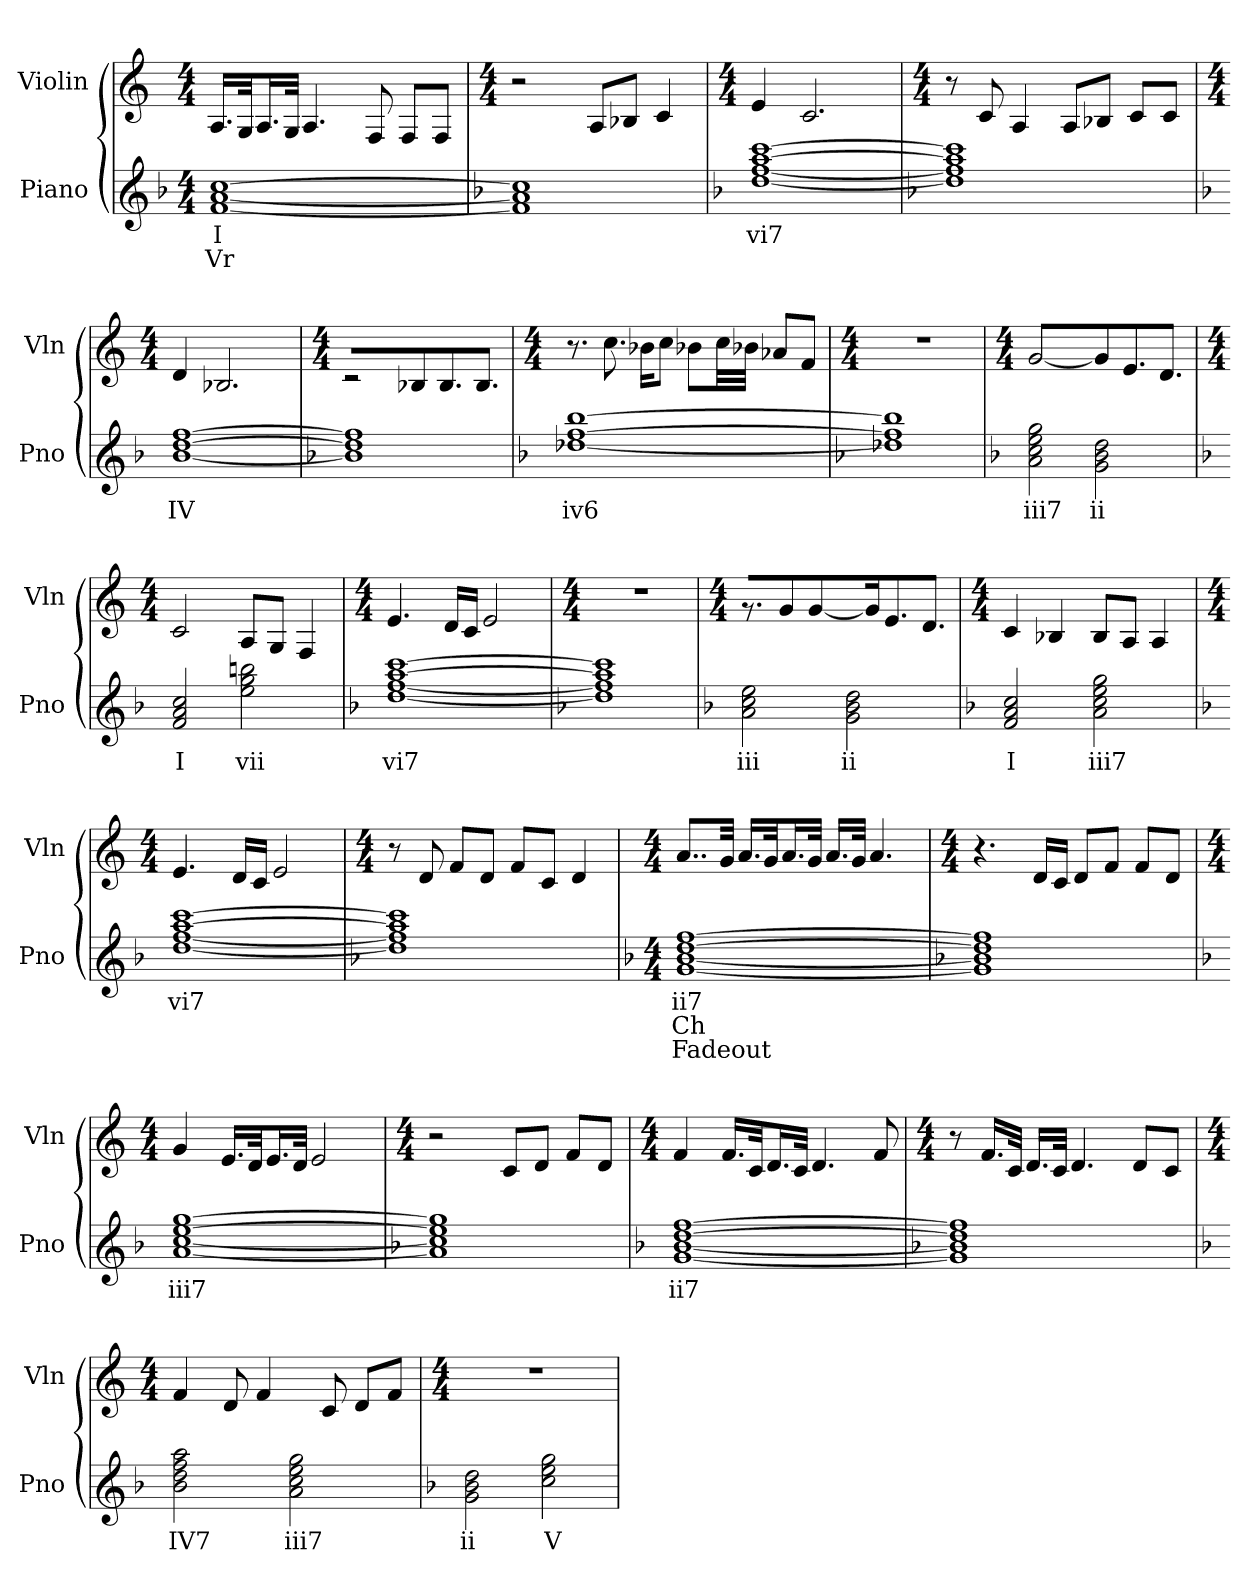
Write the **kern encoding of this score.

**kern	**text	**text	**text	**kern
*part2	*part2	*part2	*part2	*part1
*staff2	*staff2	*staff2	*staff2	*staff1
*I"Piano	*	*	*	*I"Violin
*I'Pno	*	*	*	*I'Vln
*k[b-]	*	*	*	*
*F:	*	*	*	*
*M4/4	*	*	*	*M4/4
=	=	=	=	=
[1f [1a [1cc	I	Vr	.	16.ALL
.	.	.	.	32GJk
.	.	.	.	16.AL
.	.	.	.	32GJJk
.	.	.	.	4.A
.	.	.	.	8F
.	.	.	.	8FL
.	.	.	.	8FJ
=	=	=	=	=
*k[b-]	*	*	*	*
*F:	*	*	*	*
*	*	*	*	*M4/4
1f] 1a] 1cc]	.	.	.	2r
.	.	.	.	8AL
.	.	.	.	8B-XJ
.	.	.	.	4c
=	=	=	=	=
*k[b-]	*	*	*	*
*F:	*	*	*	*
*	*	*	*	*M4/4
[1dd [1ff [1aa [1ccc	vi7	.	.	4e
.	.	.	.	2.c
=	=	=	=	=
*k[b-]	*	*	*	*
*F:	*	*	*	*
*	*	*	*	*M4/4
1dd] 1ff] 1aa] 1ccc]	.	.	.	8r
.	.	.	.	8c
.	.	.	.	4A
.	.	.	.	8AL
.	.	.	.	8B-XJ
.	.	.	.	8cL
.	.	.	.	8cJ
=	=	=	=	=
*k[b-]	*	*	*	*
*F:	*	*	*	*
*	*	*	*	*M4/4
[1b- [1dd [1ff	IV	.	.	4d
.	.	.	.	2.B-X
=	=	=	=	=
*k[b-]	*	*	*	*
*F:	*	*	*	*
*	*	*	*	*M4/4
1b-] 1dd] 1ff]	.	.	.	2r
.	.	.	.	8B-XL
.	.	.	.	8.B-J
.	.	.	.	8.B-J
=	=	=	=	=
*k[b-]	*	*	*	*
*F:	*	*	*	*
*	*	*	*	*M4/4
[1dd-X [1ff [1bb-	iv6	.	.	8.r
.	.	.	.	8.cc
.	.	.	.	16b-XKL
.	.	.	.	8ccJ
.	.	.	.	8b-XL
.	.	.	.	32ccLL
.	.	.	.	32b-XJJJ
.	.	.	.	8a-XL
.	.	.	.	8fJ
=	=	=	=	=
*k[b-]	*	*	*	*
*F:	*	*	*	*
*	*	*	*	*M4/4
1dd-X] 1ff] 1bb-]	.	.	.	1r
=	=	=	=	=
*k[b-]	*	*	*	*
*F:	*	*	*	*
*	*	*	*	*M4/4
2a 2cc 2ee 2gg	iii7	.	.	[2g
2g 2b- 2dd	ii	.	.	8g]
.	.	.	.	8.e
.	.	.	.	8.dJ
=	=	=	=	=
*k[b-]	*	*	*	*
*F:	*	*	*	*
*	*	*	*	*M4/4
2f 2a 2cc	I	.	.	2c
2ee 2gg 2bbn	vii	.	.	8AL
.	.	.	.	8GJ
.	.	.	.	4F
=	=	=	=	=
*k[b-]	*	*	*	*
*F:	*	*	*	*
*	*	*	*	*M4/4
[1dd [1ff [1aa [1ccc	vi7	.	.	4.e
.	.	.	.	16dLL
.	.	.	.	16cJJ
.	.	.	.	2e
=	=	=	=	=
*k[b-]	*	*	*	*
*F:	*	*	*	*
*	*	*	*	*M4/4
1dd] 1ff] 1aa] 1ccc]	.	.	.	1r
=	=	=	=	=
*k[b-]	*	*	*	*
*F:	*	*	*	*
*	*	*	*	*M4/4
2a 2cc 2ee	iii	.	.	8.r
.	.	.	.	8g
.	.	.	.	[4g
2g 2b- 2dd	ii	.	.	.
.	.	.	.	16g]
.	.	.	.	8.e
.	.	.	.	8.dJ
=	=	=	=	=
*k[b-]	*	*	*	*
*F:	*	*	*	*
*	*	*	*	*M4/4
2f 2a 2cc	I	.	.	4c
.	.	.	.	4B-X
2a 2cc 2ee 2gg	iii7	.	.	8B-L
.	.	.	.	8AJ
.	.	.	.	4A
=	=	=	=	=
*k[b-]	*	*	*	*
*F:	*	*	*	*
*	*	*	*	*M4/4
[1dd [1ff [1aa [1ccc	vi7	.	.	4.e
.	.	.	.	16dLL
.	.	.	.	16cJJ
.	.	.	.	2e
=	=	=	=	=
*k[b-]	*	*	*	*
*F:	*	*	*	*
*	*	*	*	*M4/4
1dd] 1ff] 1aa] 1ccc]	.	.	.	8r
.	.	.	.	8d
.	.	.	.	8fL
.	.	.	.	8dJ
.	.	.	.	8fL
.	.	.	.	8cJ
.	.	.	.	4d
=	=	=	=	=
*k[b-]	*	*	*	*
*F:	*	*	*	*
*M4/4	*	*	*	*M4/4
[1g [1b- [1dd [1ff	ii7	Ch	Fadeout	8..aL
.	.	.	.	32gJkk
.	.	.	.	16.aLL
.	.	.	.	32gJk
.	.	.	.	16.aL
.	.	.	.	32gJJk
.	.	.	.	16.aLL
.	.	.	.	32gJJk
.	.	.	.	4.a
=	=	=	=	=
*k[b-]	*	*	*	*
*F:	*	*	*	*
*	*	*	*	*M4/4
1g] 1b-] 1dd] 1ff]	.	.	.	4.r
.	.	.	.	16dLL
.	.	.	.	16cJJ
.	.	.	.	8dL
.	.	.	.	8fJ
.	.	.	.	8fL
.	.	.	.	8dJ
=	=	=	=	=
*k[b-]	*	*	*	*
*F:	*	*	*	*
*	*	*	*	*M4/4
[1a [1cc [1ee [1gg	iii7	.	.	4g
.	.	.	.	16.eLL
.	.	.	.	32dJk
.	.	.	.	16.eL
.	.	.	.	32dJJk
.	.	.	.	2e
=	=	=	=	=
*k[b-]	*	*	*	*
*F:	*	*	*	*
*	*	*	*	*M4/4
1a] 1cc] 1ee] 1gg]	.	.	.	2r
.	.	.	.	8cL
.	.	.	.	8dJ
.	.	.	.	8fL
.	.	.	.	8dJ
=	=	=	=	=
*k[b-]	*	*	*	*
*F:	*	*	*	*
*	*	*	*	*M4/4
[1g [1b- [1dd [1ff	ii7	.	.	4f
.	.	.	.	16.fLL
.	.	.	.	32cJk
.	.	.	.	16.dL
.	.	.	.	32cJJk
.	.	.	.	4.d
.	.	.	.	8f
=	=	=	=	=
*k[b-]	*	*	*	*
*F:	*	*	*	*
*	*	*	*	*M4/4
1g] 1b-] 1dd] 1ff]	.	.	.	8r
.	.	.	.	16.fLL
.	.	.	.	32cJJk
.	.	.	.	16.dLL
.	.	.	.	32cJJk
.	.	.	.	4.d
.	.	.	.	8dL
.	.	.	.	8cJ
=	=	=	=	=
*k[b-]	*	*	*	*
*F:	*	*	*	*
*	*	*	*	*M4/4
2b- 2dd 2ff 2aa	IV7	.	.	4f
.	.	.	.	8d
.	.	.	.	4f
2a 2cc 2ee 2gg	iii7	.	.	.
.	.	.	.	8c
.	.	.	.	8dL
.	.	.	.	8fJ
=	=	=	=	=
*k[b-]	*	*	*	*
*F:	*	*	*	*
*	*	*	*	*M4/4
2g 2b- 2dd	ii	.	.	1r
2cc 2ee 2gg	V	.	.	.
=	=	=	=	=
*-	*-	*-	*-	*-
